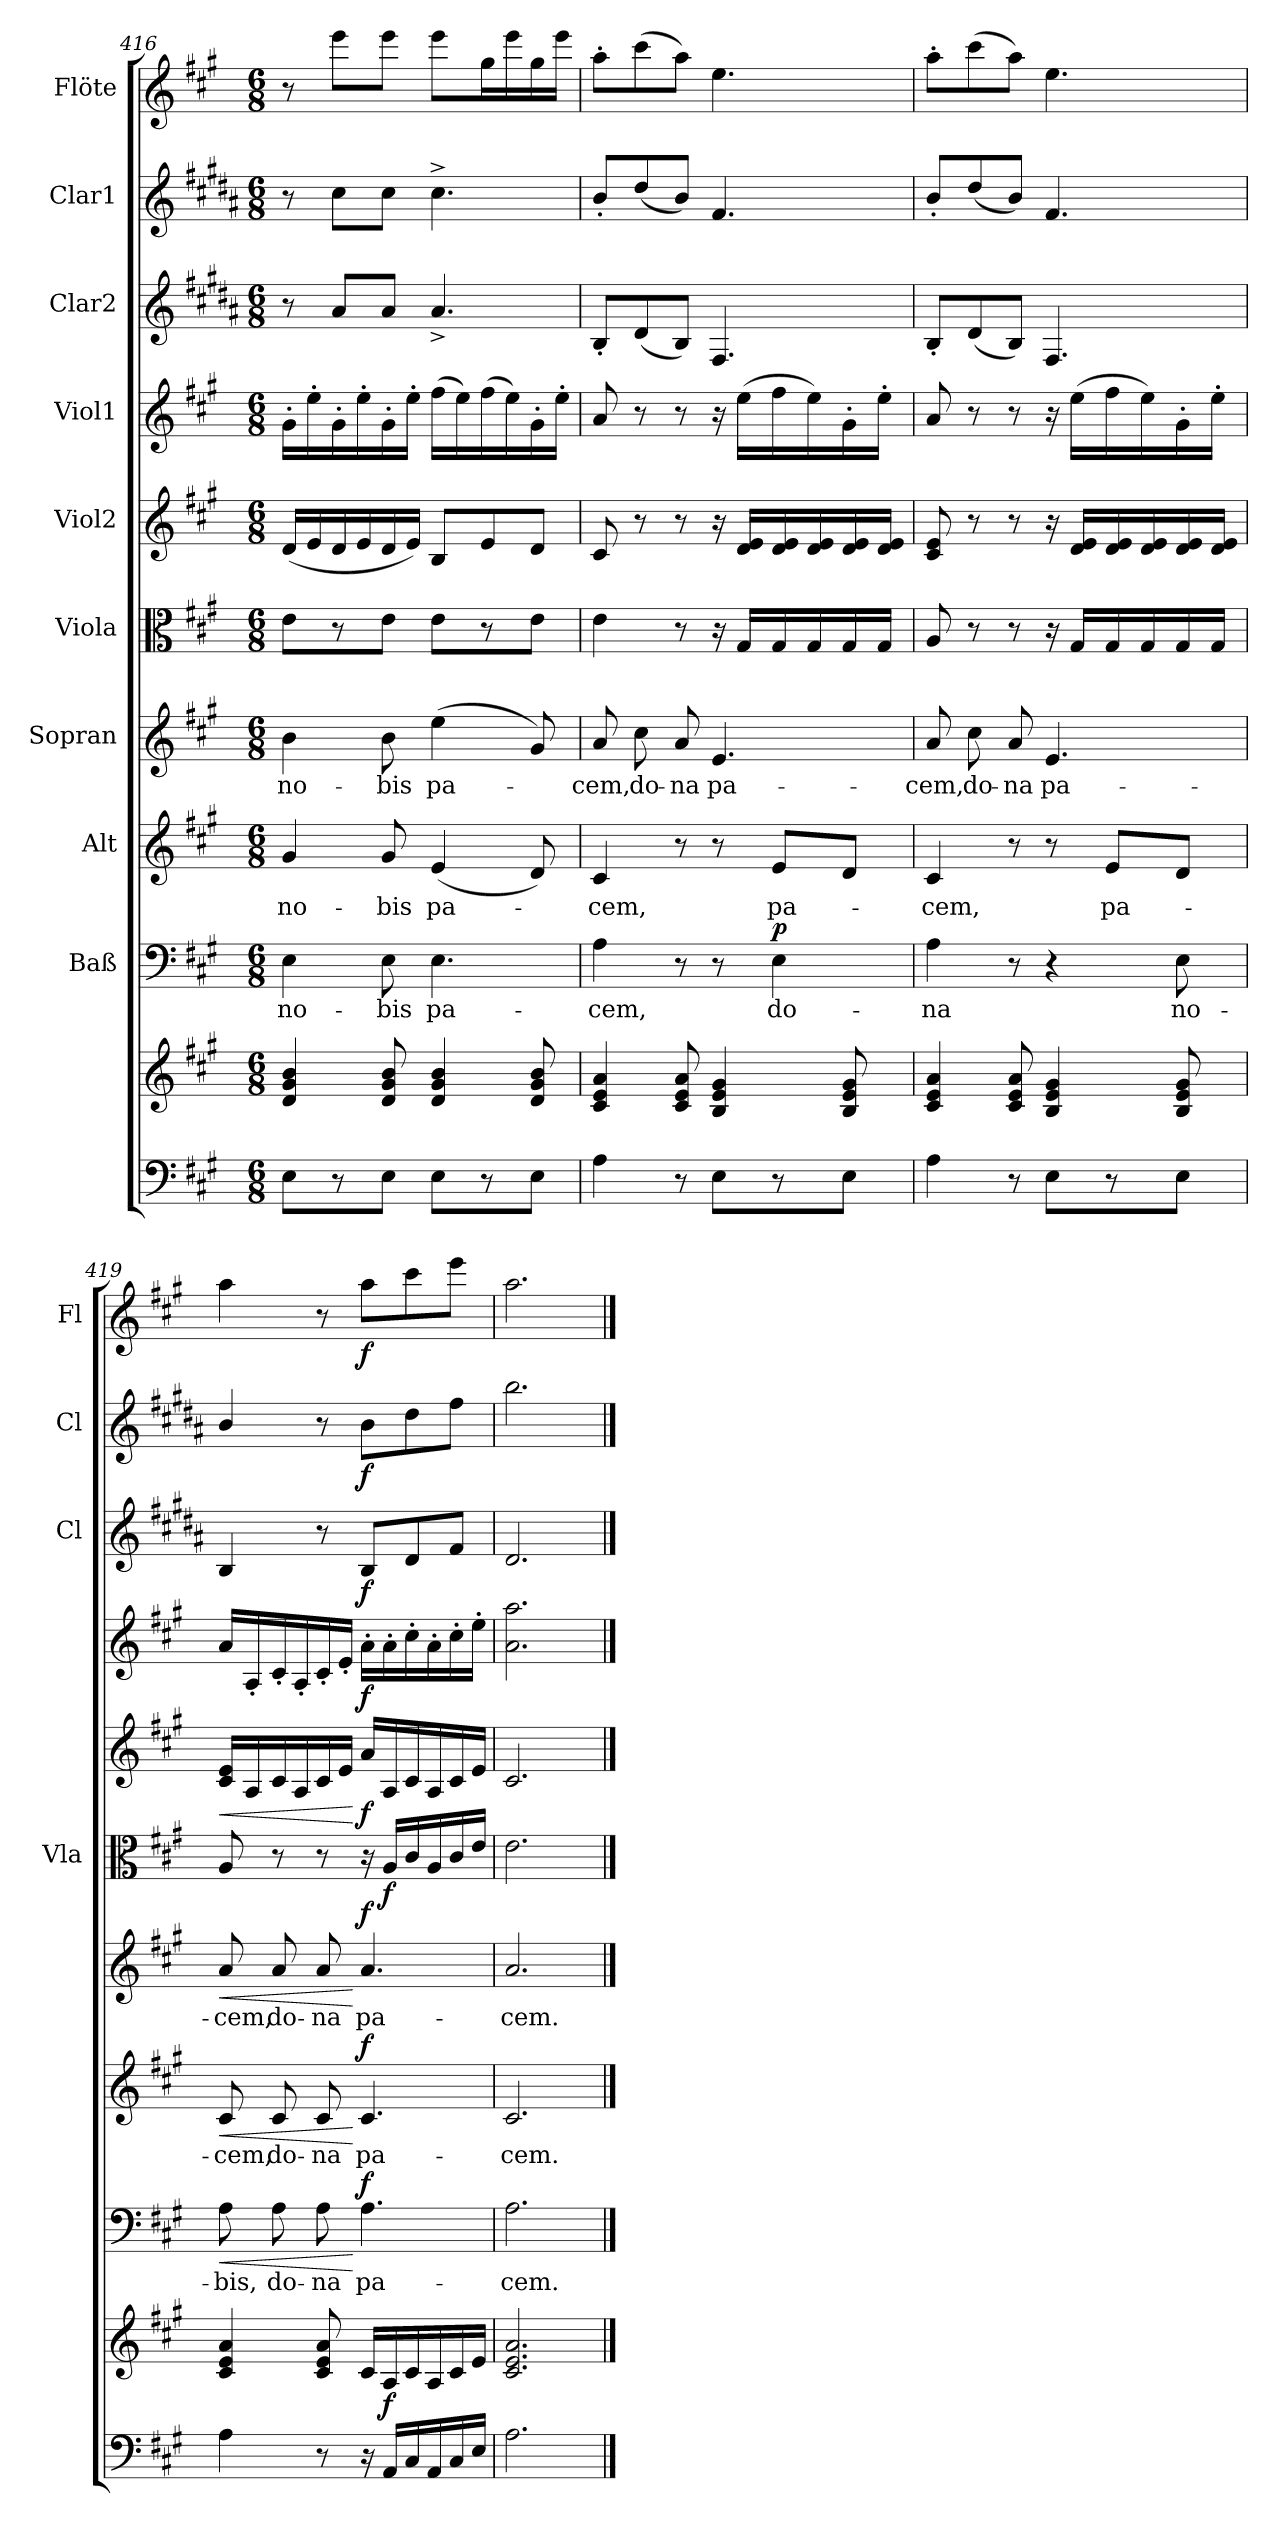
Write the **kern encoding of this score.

**kern	**kern	**dynam	**kern	**text	**dynam	**kern	**text	**dynam	**kern	**text	**dynam	**kern	**dynam	**kern	**dynam	**kern	**dynam	**kern	**dynam	**kern	**dynam	**kern	**dynam
*part10	*part10	*part10	*part9	*part9	*part9	*part8	*part8	*part8	*part7	*part7	*part7	*part6	*part6	*part5	*part5	*part4	*part4	*part3	*part3	*part2	*part2	*part1	*part1
*staff11	*staff10	*staff10/11	*staff9	*staff9	*staff9	*staff8	*staff8	*staff8	*staff7	*staff7	*staff7	*staff6	*staff6	*staff5	*staff5	*staff4	*staff4	*staff3	*staff3	*staff2	*staff2	*staff1	*staff1
*	*	*	*I"Baß	*	*	*I"Alt	*	*	*I"Sopran	*	*	*I"Viola	*	*I"Viol2	*	*I"Viol1	*	*I"Clar2	*	*I"Clar1	*	*I"Flöte	*
*	*	*	*	*	*	*	*	*	*	*	*	*I'Vla	*	*	*	*	*	*I'Cl	*	*I'Cl	*	*I'Fl	*
*clefF4	*clefG2	*	*clefF4	*	*	*clefG2	*	*	*clefG2	*	*	*clefC3	*	*clefG2	*	*clefG2	*	*clefG2	*	*clefG2	*	*clefG2	*
*	*	*	*	*	*	*	*	*	*	*	*	*	*	*	*	*	*	*ITrd1c2	*	*ITrd1c2	*	*	*
*k[f#c#g#]	*k[f#c#g#]	*	*k[f#c#g#]	*	*	*k[f#c#g#]	*	*	*k[f#c#g#]	*	*	*k[f#c#g#]	*	*k[f#c#g#]	*	*k[f#c#g#]	*	*k[f#c#g#]	*	*k[f#c#g#]	*	*k[f#c#g#]	*
*A:	*A:	*	*A:	*	*	*A:	*	*	*A:	*	*	*A:	*	*A:	*	*A:	*	*A:	*	*A:	*	*A:	*
*M6/8	*M6/8	*	*M6/8	*	*	*M6/8	*	*	*M6/8	*	*	*M6/8	*	*M6/8	*	*M6/8	*	*M6/8	*	*M6/8	*	*M6/8	*
=416	=416	=416	=416	=416	=416	=416	=416	=416	=416	=416	=416	=416	=416	=416	=416	=416	=416	=416	=416	=416	=416	=416	=416
!	!	!	!	!LO:LY:b	!	!	!LO:LY:b	!	!	!LO:LY:b	!	!	!	!	!	!	!	!	!	!	!	!	!
8E\L	4d/ 4g#/ 4b/	.	4E\	no-	.	4g#/	no-	.	4b\	no-	.	8e\L	.	(<16d/LL	.	16g#'>\LL	.	8r	.	8r	.	8r	.
.	.	.	.	.	.	.	.	.	.	.	.	.	.	16e/	.	16ee'>\	.	.	.	.	.	.	.
8r	.	.	.	.	.	.	.	.	.	.	.	8r	.	16d/	.	16g#'>\	.	8g#/L	.	8b\L	.	8eee\L	.
.	.	.	.	.	.	.	.	.	.	.	.	.	.	16e/	.	16ee'>\	.	.	.	.	.	.	.
!	!	!	!	!LO:LY:b	!	!	!LO:LY:b	!	!	!LO:LY:b	!	!	!	!	!	!	!	!	!	!	!	!	!
8E\J	8d/ 8g#/ 8b/	.	8E\	-bis	.	8g#/	-bis	.	8b\	-bis	.	8e\J	.	16d/	.	16g#'>\	.	8g#/J	.	8b\J	.	8eee\J	.
.	.	.	.	.	.	.	.	.	.	.	.	.	.	16e/JJ)	.	16ee'>\JJ	.	.	.	.	.	.	.
!	!	!	!	!LO:LY:b	!	!	!LO:LY:b	!	!	!LO:LY:b	!	!	!	!	!	!	!	!	!	!	!	!	!
8E\L	4d/ 4g#/ 4b/	.	4.E\	pa-	.	(4e/	pa-	.	(>4ee\	pa-	.	8e\L	.	8B/L	.	(>16ff#\LL	.	4.g#^</	.	4.b^>\	.	8eee\L	.
.	.	.	.	.	.	.	.	.	.	.	.	.	.	.	.	16ee\)	.	.	.	.	.	.	.
8r	.	.	.	.	.	.	.	.	.	.	.	8r	.	8e/	.	(>16ff#\	.	.	.	.	.	16gg#\L	.
.	.	.	.	.	.	.	.	.	.	.	.	.	.	.	.	16ee\)	.	.	.	.	.	16eee\	.
8E\J	8d/ 8g#/ 8b/	.	.	.	.	8d/)	.	.	8g#/)	.	.	8e\J	.	8d/J	.	16g#'>\	.	.	.	.	.	16gg#\	.
.	.	.	.	.	.	.	.	.	.	.	.	.	.	.	.	16ee'>\JJ	.	.	.	.	.	16eee\JJ	.
!!LO:PB:g=z
=417	=417	=417	=417	=417	=417	=417	=417	=417	=417	=417	=417	=417	=417	=417	=417	=417	=417	=417	=417	=417	=417	=417	=417
!	!	!	!	!LO:LY:b	!	!	!LO:LY:b	!	!	!LO:LY:b	!	!	!	!	!	!	!	!	!	!	!	!	!
4A\	4c#/ 4e/ 4a/	.	4A\	-cem,	.	4c#/	-cem,	.	8a/	-cem,	.	4e\	.	8c#/	.	8a/	.	8A'</L	.	8a'</L	.	8aa'>\L	.
!	!	!	!	!	!	!	!	!	!	!LO:LY:b	!	!	!	!	!	!	!	!	!	!	!	!	!
.	.	.	.	.	.	.	.	.	8cc#\	do-	.	.	.	8r	.	8r	.	(<8c#/	.	(<8cc#/	.	(>8ccc#\	.
!	!	!	!	!	!	!	!	!	!	!LO:LY:b	!	!	!	!	!	!	!	!	!	!	!	!	!
8r	8c#/ 8e/ 8a/	.	8r	.	.	8r	.	.	8a/	-na	.	8r	.	8r	.	8r	.	8A/J)	.	8a/J)	.	8aa\J)	.
!	!	!	!	!	!	!	!	!	!	!LO:LY:b	!	!	!	!	!	!	!	!	!	!	!	!	!
8E\L	4B/ 4e/ 4g#/	.	8r	.	.	8r	.	.	4.e/	pa-	.	16r	.	16r	.	16r	.	4.E/	.	4.e/	.	4.ee\	.
.	.	.	.	.	.	.	.	.	.	.	.	16G#/LL	.	16d/ 16e/LL	.	(>16ee\LL	.	.	.	.	.	.	.
!	!	!	!	!LO:LY:b	!LO:DY:a	!	!LO:LY:b	!	!	!	!	!	!	!	!	!	!	!	!	!	!	!	!
8r	.	.	4E\	do-	p	8e/L	pa-	.	.	.	.	16G#/	.	16d/ 16e/	.	16ff#\	.	.	.	.	.	.	.
.	.	.	.	.	.	.	.	.	.	.	.	16G#/	.	16d/ 16e/	.	16ee\)	.	.	.	.	.	.	.
8E\J	8B/ 8e/ 8g#/	.	.	.	.	8d/J	.	.	.	.	.	16G#/	.	16d/ 16e/	.	16g#'>\	.	.	.	.	.	.	.
.	.	.	.	.	.	.	.	.	.	.	.	16G#/JJ	.	16d/ 16e/JJ	.	16ee'>\JJ	.	.	.	.	.	.	.
=418	=418	=418	=418	=418	=418	=418	=418	=418	=418	=418	=418	=418	=418	=418	=418	=418	=418	=418	=418	=418	=418	=418	=418
!	!	!	!	!LO:LY:b	!	!	!LO:LY:b	!	!	!LO:LY:b	!	!	!	!	!	!	!	!	!	!	!	!	!
4A\	4c#/ 4e/ 4a/	.	4A\	-na	.	4c#/	-cem,	.	8a/	-cem,	.	8A/	.	8c#/ 8e/	.	8a/	.	8A'</L	.	8a'</L	.	8aa'>\L	.
!	!	!	!	!	!	!	!	!	!	!LO:LY:b	!	!	!	!	!	!	!	!	!	!	!	!	!
.	.	.	.	.	.	.	.	.	8cc#\	do-	.	8r	.	8r	.	8r	.	(<8c#/	.	(<8cc#/	.	(>8ccc#\	.
!	!	!	!	!	!	!	!	!	!	!LO:LY:b	!	!	!	!	!	!	!	!	!	!	!	!	!
8r	8c#/ 8e/ 8a/	.	8r	.	.	8r	.	.	8a/	-na	.	8r	.	8r	.	8r	.	8A/J)	.	8a/J)	.	8aa\J)	.
!	!	!	!	!	!	!	!	!	!	!LO:LY:b	!	!	!	!	!	!	!	!	!	!	!	!	!
8E\L	4B/ 4e/ 4g#/	.	4r	.	.	8r	.	.	4.e/	pa-	.	16r	.	16r	.	16r	.	4.E/	.	4.e/	.	4.ee\	.
.	.	.	.	.	.	.	.	.	.	.	.	16G#/LL	.	16d/ 16e/LL	.	(>16ee\LL	.	.	.	.	.	.	.
!	!	!	!	!	!	!	!LO:LY:b	!	!	!	!	!	!	!	!	!	!	!	!	!	!	!	!
8r	.	.	.	.	.	8e/L	pa-	.	.	.	.	16G#/	.	16d/ 16e/	.	16ff#\	.	.	.	.	.	.	.
.	.	.	.	.	.	.	.	.	.	.	.	16G#/	.	16d/ 16e/	.	16ee\)	.	.	.	.	.	.	.
!	!	!	!	!LO:LY:b	!	!	!	!	!	!	!	!	!	!	!	!	!	!	!	!	!	!	!
8E\J	8B/ 8e/ 8g#/	.	8E\	no-	.	8d/J	.	.	.	.	.	16G#/	.	16d/ 16e/	.	16g#'>\	.	.	.	.	.	.	.
.	.	.	.	.	.	.	.	.	.	.	.	16G#/JJ	.	16d/ 16e/JJ	.	16ee'>\JJ	.	.	.	.	.	.	.
=419	=419	=419	=419	=419	=419	=419	=419	=419	=419	=419	=419	=419	=419	=419	=419	=419	=419	=419	=419	=419	=419	=419	=419
!	!	!	!	!LO:LY:b	!LO:HP:b	!	!LO:LY:b	!LO:HP:b	!	!LO:LY:b	!LO:HP:b	!	!	!	!LO:HP:b	!	!	!	!	!	!	!	!
4A\	4c#/ 4e/ 4a/	.	8A\	-bis,	<	8c#/	-cem,	<	8a/	-cem,	<	8A/	.	16c#/ 16e/LL	<	16a/LL	.	4A/	.	4a/	.	4aa\	.
.	.	.	.	.	.	.	.	.	.	.	.	.	.	16A/	.	16A'</	.	.	.	.	.	.	.
!	!	!	!	!LO:LY:b	!	!	!LO:LY:b	!	!	!LO:LY:b	!	!	!	!	!	!	!	!	!	!	!	!	!
.	.	.	8A\	do-	.	8c#/	do-	.	8a/	do-	.	8r	.	16c#/	.	16c#'</	.	.	.	.	.	.	.
.	.	.	.	.	.	.	.	.	.	.	.	.	.	16A/	.	16A'</	.	.	.	.	.	.	.
!	!	!	!	!LO:LY:b	!	!	!LO:LY:b	!	!	!LO:LY:b	!	!	!	!	!	!	!	!	!	!	!	!	!
8r	8c#/ 8e/ 8a/	.	8A\	-na	.	8c#/	-na	.	8a/	-na	.	8r	.	16c#/	.	16c#'</	.	8r	.	8r	.	8r	.
.	.	.	.	.	.	.	.	.	.	.	.	.	.	16e/JJ	.	16e'</JJ	.	.	.	.	.	.	.
!	!	!	!	!LO:LY:b	!LO:DY:n=1:a	!	!LO:LY:b	!LO:DY:n=1:a	!	!LO:LY:b	!LO:DY:n=1:a	!	!	!	!LO:DY:n=1:b	!	!LO:DY:b	!	!LO:DY:b	!	!LO:DY:b	!	!LO:DY:b
16r	16c#/LL	.	4.A\	pa-	[ f	4.c#/	pa-	[ f	4.a/	pa-	[ f	16r	.	16a/LL	[ f	16a'>\LL	f	8A/L	f	8a\L	f	8aa\L	f
!	!	!LO:DY:a=2	!	!	!	!	!	!	!	!	!	!	!LO:DY:b	!	!	!	!	!	!	!	!	!	!
16AA/LL	16A/	f	.	.	.	.	.	.	.	.	.	16A/LL	f	16A/	.	16a'>\	.	.	.	.	.	.	.
16C#/	16c#/	.	.	.	.	.	.	.	.	.	.	16c#/	.	16c#/	.	16cc#'>\	.	8c#/	.	8cc#\	.	8ccc#\	.
16AA/	16A/	.	.	.	.	.	.	.	.	.	.	16A/	.	16A/	.	16a'>\	.	.	.	.	.	.	.
16C#/	16c#/	.	.	.	.	.	.	.	.	.	.	16c#/	.	16c#/	.	16cc#'>\	.	8e/J	.	8ee\J	.	8eee\J	.
16E/JJ	16e/JJ	.	.	.	.	.	.	.	.	.	.	16e/JJ	.	16e/JJ	.	16ee'>\JJ	.	.	.	.	.	.	.
=420	=420	=420	=420	=420	=420	=420	=420	=420	=420	=420	=420	=420	=420	=420	=420	=420	=420	=420	=420	=420	=420	=420	=420
!	!	!	!	!LO:LY:b	!	!	!LO:LY:b	!	!	!LO:LY:b	!	!	!	!	!	!	!	!	!	!	!	!	!
2.A\	2.c#/ 2.e/ 2.a/	.	2.A\	-cem.	.	2.c#/	-cem.	.	2.a/	-cem.	.	2.e\	.	2.c#/	.	2.a\ 2.aa\	.	2.c#/	.	2.aa\	.	2.aa\	.
==	==	==	==	==	==	==	==	==	==	==	==	==	==	==	==	==	==	==	==	==	==	==	==
*-	*-	*-	*-	*-	*-	*-	*-	*-	*-	*-	*-	*-	*-	*-	*-	*-	*-	*-	*-	*-	*-	*-	*-
